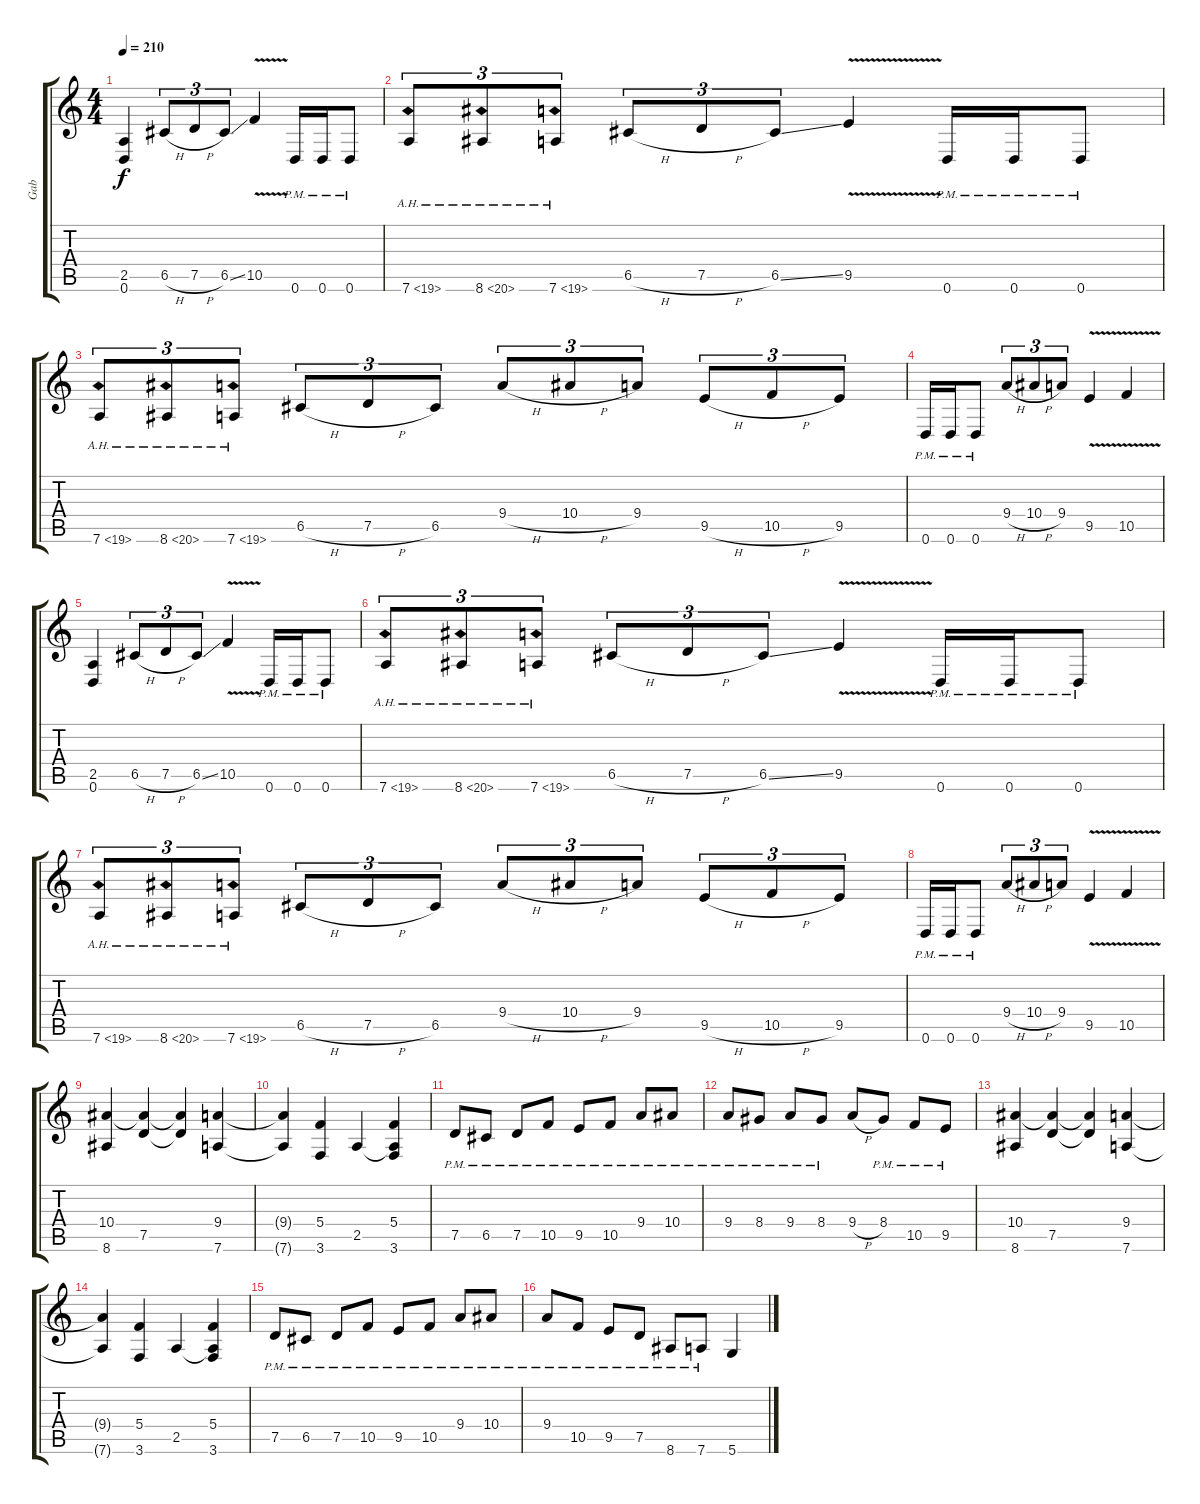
\track ("Gab" "Gab") {instrument distortionguitar}
\staff {score tabs}
\tuning (D4 A3 F3 C3 G2 D2) {hide}
\ts (4 4)
\tempo 210
\clef g2
\ks c
(2.5 0.6).4{dy f} 6.5{h}.8{tu (3 2)} 7.5{h}.8{tu (3 2)} 6.5{ss}.8{tu (3 2)} 10.5{v}.4 0.6{pm}.16 0.6{pm}.16 0.6{pm}.8 |
7.6{ah 12}.8{tu (3 2)} 8.6{ah 12}.8{tu (3 2)} 7.6{ah 12}.8{tu (3 2)} 6.5{h}.8{tu (3 2)} 7.5{h}.8{tu (3 2)} 6.5{ss}.8{tu (3 2)} 9.5{v}.4 0.6{pm}.16 0.6{pm}.16 0.6{pm}.8 |
7.6{ah 12}.8{tu (3 2)} 8.6{ah 12}.8{tu (3 2)} 7.6{ah 12}.8{tu (3 2)} 6.5{h}.8{tu (3 2)} 7.5{h}.8{tu (3 2)} 6.5.8{tu (3 2)} 9.4{h}.8{tu (3 2)} 10.4{h}.8{tu (3 2)} 9.4.8{tu (3 2)} 9.5{h}.8{tu (3 2)} 10.5{h}.8{tu (3 2)} 9.5.8{tu (3 2)} |
0.6{pm}.16 0.6{pm}.16 0.6{pm}.8 9.4{h}.8{tu (3 2)} 10.4{h}.8{tu (3 2)} 9.4.8{tu (3 2)} 9.5{v}.4 10.5{v}.4 |
(2.5 0.6).4 6.5{h}.8{tu (3 2)} 7.5{h}.8{tu (3 2)} 6.5{ss}.8{tu (3 2)} 10.5{v}.4 0.6{pm}.16 0.6{pm}.16 0.6{pm}.8 |
7.6{ah 12}.8{tu (3 2)} 8.6{ah 12}.8{tu (3 2)} 7.6{ah 12}.8{tu (3 2)} 6.5{h}.8{tu (3 2)} 7.5{h}.8{tu (3 2)} 6.5{ss}.8{tu (3 2)} 9.5{v}.4 0.6{pm}.16 0.6{pm}.16 0.6{pm}.8 |
7.6{ah 12}.8{tu (3 2)} 8.6{ah 12}.8{tu (3 2)} 7.6{ah 12}.8{tu (3 2)} 6.5{h}.8{tu (3 2)} 7.5{h}.8{tu (3 2)} 6.5.8{tu (3 2)} 9.4{h}.8{tu (3 2)} 10.4{h}.8{tu (3 2)} 9.4.8{tu (3 2)} 9.5{h}.8{tu (3 2)} 10.5{h}.8{tu (3 2)} 9.5.8{tu (3 2)} |
0.6{pm}.16 0.6{pm}.16 0.6{pm}.8 9.4{h}.8{tu (3 2)} 10.4{h}.8{tu (3 2)} 9.4.8{tu (3 2)} 9.5{v}.4 10.5{v}.4 |
(10.4 8.6).4 (10.4{t} 7.5).4 (10.4{t} 7.5{t}).4 (9.4 7.6).4 |
(9.4{t} 7.6{t}).4 (5.4 3.6).4 2.5.4 (5.4 2.5{t} 3.6).4 |
7.5{pm}.8 6.5{pm}.8 7.5{pm}.8 10.5{pm}.8 9.5{pm}.8 10.5{pm}.8 9.4{pm}.8 10.4{pm}.8 |
9.4{pm}.8 8.4{pm}.8 9.4{pm}.8 8.4{pm}.8 9.4{h}.8 8.4{pm}.8 10.5{pm}.8 9.5{pm}.8 |
(10.4 8.6).4 (10.4{t} 7.5).4 (10.4{t} 7.5{t}).4 (9.4 7.6).4 |
(9.4{t} 7.6{t}).4 (5.4 3.6).4 2.5.4 (5.4 2.5{t} 3.6).4 |
7.5{pm}.8 6.5{pm}.8 7.5{pm}.8 10.5{pm}.8 9.5{pm}.8 10.5{pm}.8 9.4{pm}.8 10.4{pm}.8 |
9.4{pm}.8 10.5{pm}.8 9.5{pm}.8 7.5{pm}.8 8.6{pm}.8 7.6{pm}.8 5.6.4
